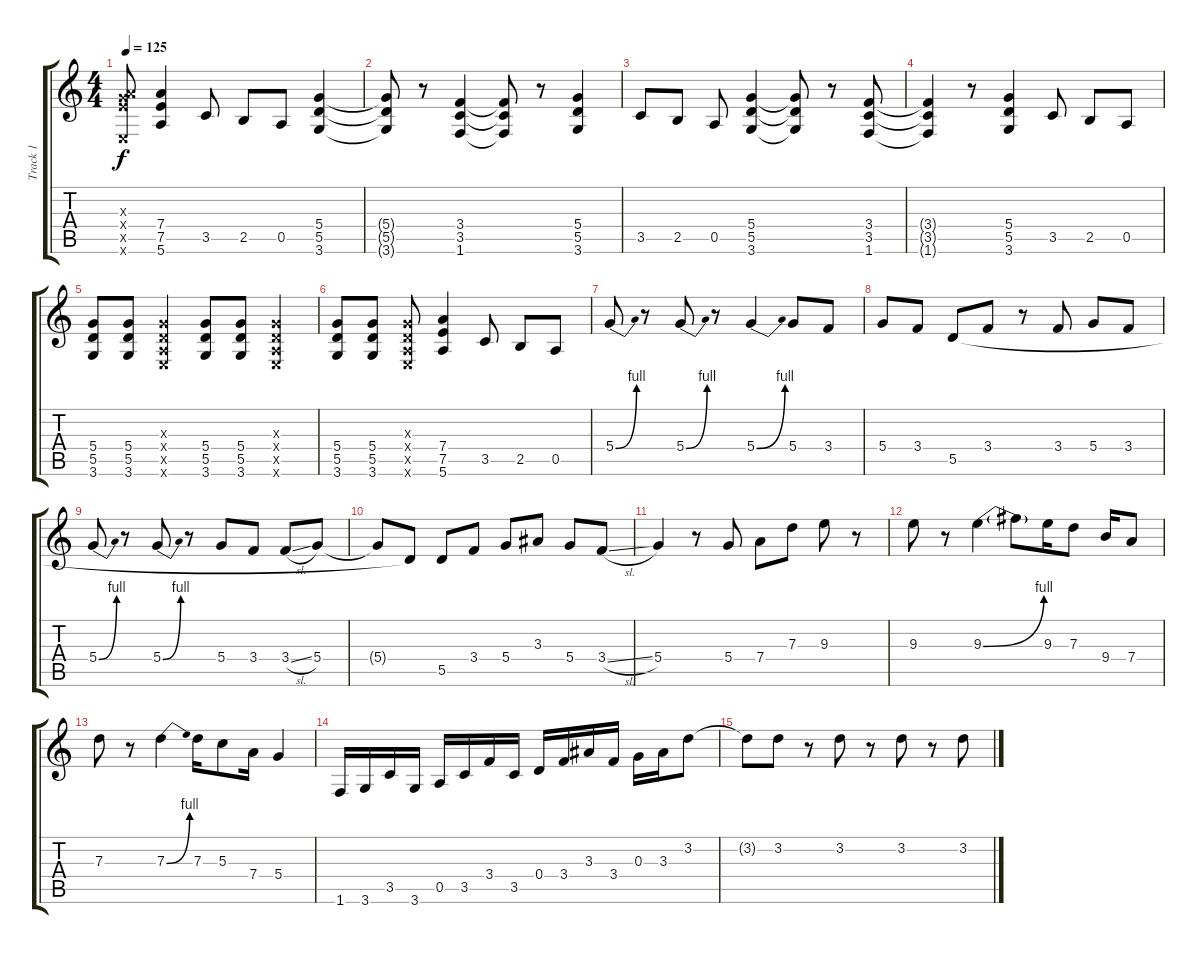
\track ("Track 1" "Track 1") {instrument acousticguitarsteel}
\staff {score tabs}
\tuning (E4 B3 G3 D3 A2 E2) {hide}
\ts (4 4)
\tempo 125
\clef g2
\ks c
(0.3{x} 7.4{x} 7.5{x} 0.6{x}).8{dy f} (7.4 7.5 5.6).4 3.5.8 2.5.8 0.5.8 (5.4 5.5 3.6).4 |
(5.4{t} 5.5{t} 3.6{t}).8 r.8 (3.4 3.5 1.6).4 (3.4{t} 3.5{t} 1.6{t}).8 r.8 (5.4 5.5 3.6).4 |
3.5.8 2.5.8 0.5.8 (5.4 5.5 3.6).4 (5.4{t} 5.5{t} 3.6{t}).8 r.8 (3.4 3.5 1.6).8 |
(3.4{t} 3.5{t} 1.6{t}).4 r.8 (5.4 5.5 3.6).4 3.5.8 2.5.8 0.5.8 |
(5.4 5.5 3.6).8 (5.4 5.5 3.6).8 (0.3{x} 0.4{x} 0.5{x} 0.6{x}).4 (5.4 5.5 3.6).8 (5.4 5.5 3.6).8 (0.3{x} 0.4{x} 0.5{x} 0.6{x}).4 |
(5.4 5.5 3.6).8 (5.4 5.5 3.6).8 (0.3{x} 0.4{x} 0.5{x} 0.6{x}).8 (7.4 7.5 5.6).4 3.5.8 2.5.8 0.5.8 |
5.4{be (bend 0 0 60 4)}.8 r.8 5.4{be (bend 0 0 60 4)}.8 r.8 5.4{be (bend 0 0 60 4)}.4 5.4.8 3.4.8 |
5.4.8 3.4.8 5.5.8 3.4.8 r.8 3.4.8 5.4.8 3.4.8 |
5.4{be (bend 0 0 60 4)}.8 r.8 5.4{be (bend 0 0 60 4)}.8 r.8 5.4.8 3.4.8 3.4{sl}.8 5.4.8 |
5.4{t}.8 5.5{t}.8 5.5.8 3.4.8 5.4.8 3.3.8 5.4.8 3.4{sl}.8 |
5.4.4 r.8 5.4.8 7.4.8 7.3.8 9.3.8 r.8 |
9.3.8 r.8 9.3{be (bend 0 0 60 4)}.4 9.3{t}.8 9.3.16 7.3.8 9.4.16 7.4.8 |
7.3.8 r.8 7.3{be (bend 0 0 60 4)}.4 7.3.16 5.3.8 7.4.16 5.4.4 |
1.6.16 3.6.16 3.5.16 3.6.16 0.5.16 3.5.16 3.4.16 3.5.16 0.4.16 3.4.16 3.3.16 3.4.16 0.3.16 3.3.16 3.2.8 |
3.2{t}.8 3.2.8{volume 11} r.8 3.2.8{volume 10} r.8 3.2.8{volume 8} r.8 3.2.8{volume 5}
